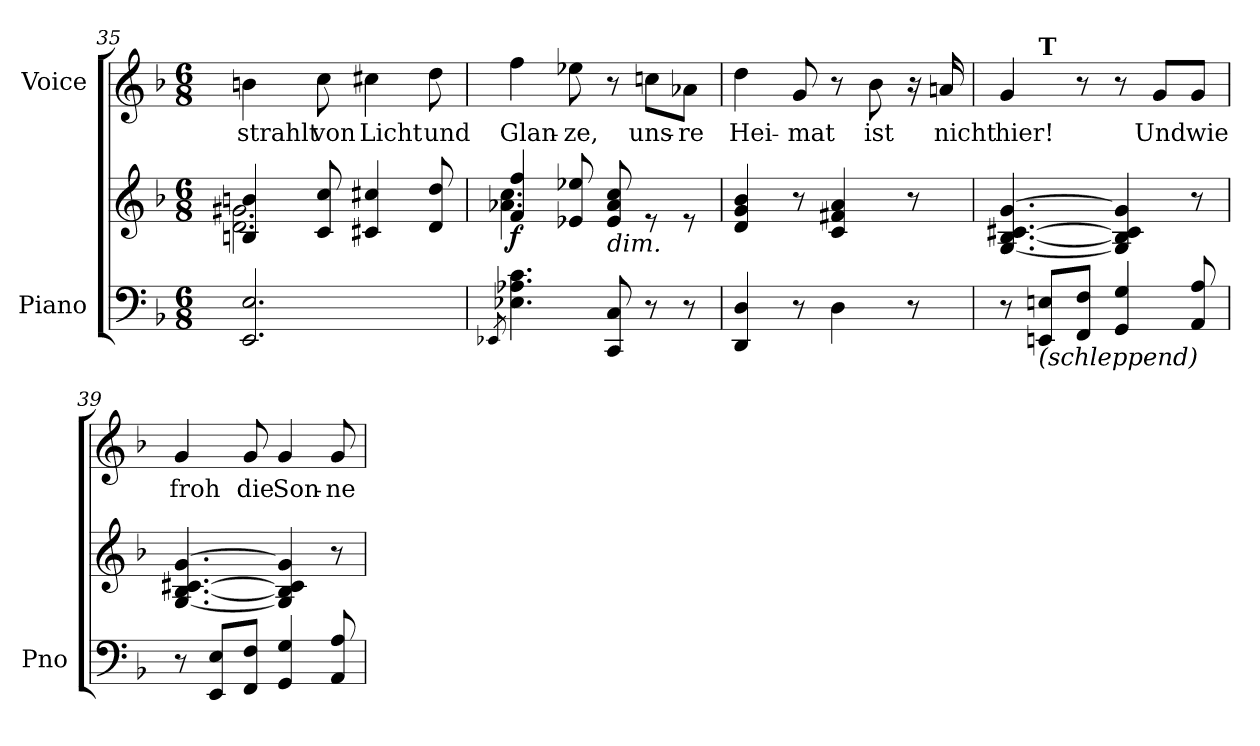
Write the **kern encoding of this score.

**kern	**kern	**dynam	**kern	**text
*part2	*part2	*part2	*part1	*part1
*staff3	*staff2	*staff2/3	*staff1	*staff1
*I"Piano	*	*	*I"Voice	*
*I'Pno	*	*	*	*
*clefF4	*clefG2	*	*clefG2	*
*k[b-]	*k[b-]	*	*k[b-]	*
*M6/8	*M6/8	*	*M6/8	*
=35	=35	=35	=35	=35
*	*^	*	*	*
!	!	!	!	!	!LO:LY:b
2.EE/ 2.E/	4Bn/ 4bn/	2.d\ 2.g#X\	.	4bn\	-strahlt
!	!	!	!	!	!LO:LY:b
.	8c/ 8cc/	.	.	8cc\	von
!	!	!	!	!	!LO:LY:b
.	4c#X/ 4cc#X/	.	.	4cc#X\	Licht
!	!	!	!	!	!LO:LY:b
.	8d/ 8dd/	.	.	8dd\	und
=36	=36	=36	=36	=36	=36
8qEE-X/	.	.	.	.	.
!	!	!	!LO:DY:b	!	!LO:LY:b
4.E-X\ 4.A-X\ 4.c\	4f/ 4ff/	4.a-X\ 4.cc\	f	4ff\	Glan-
!	!	!	!	!	!LO:LY:b
.	8e-X/ 8ee-X/	.	.	8ee-X\	-ze,
!	!LO:TX:b:i:t=dim.	!	!	!	!
8CC/ 8C/	8e-/ 8a-/ 8cc/	4.ryy	.	8r	.
!	!	!	!	!	!LO:LY:b
8r	8re	.	.	8ccn\L	uns-
!	!	!	!	!	!LO:LY:b
8r	8re	.	.	8a-X\J	-re
*	*v	*v	*	*	*
=37	=37	=37	=37	=37
!	!	!	!	!LO:LY:b
4DD/ 4D/	4d/ 4g/ 4b-/	.	4dd\	Hei-
!	!	!	!	!LO:LY:b
8r	8r	.	8g/	-mat
4D\	4c/ 4f#X/ 4a/	.	8r	.
!	!	!	!	!LO:LY:b
.	.	.	8b-\	ist
8r	8r	.	16r	.
!	!	!	!	!LO:LY:b
.	.	.	16an/	nicht
!!LO:LB:g=z
=38	=38	=38	=38	=38
!	!	!LO:DY:b	!	!LO:LY:b
!	!	!LO:DY:n=1:b	!	!
*	*	*	*^	*
8r	[4.G/ [4.B-/ [4.c#X/ [4.g/	p other-dynamics	4g/	8ryy	hier!
!	!	!	!	!LO:TX:a:B:t=T	!
!LO:TX:b:i:t=(schleppend)	!	!	!	!	!
8EEn/ 8En/L	.	.	.	2ryy	.
8FF/ 8F/J	.	.	8r	.	.
4GG/ 4G/	4G/] 4B-/] 4c#/] 4g/]	.	8r	.	.
!	!	!	!	!	!LO:LY:b
.	.	.	8g/L	.	Und
!	!	!	!	!	!LO:LY:b
8AA/ 8A/	8r	.	8g/J	8ryy	wie
=39	=39	=39	=39	=39	=39
!	!	!	!	!	!LO:LY:b
*	*	*	*v	*v	*
8r	[4.G/ [4.B-/ [4.c#X/ [4.g/	.	4g/	froh
8EE/ 8E/L	.	.	.	.
!	!	!	!	!LO:LY:b
8FF/ 8F/J	.	.	8g/	die
!	!	!	!	!LO:LY:b
4GG/ 4G/	4G/] 4B-/] 4c#/] 4g/]	.	4g/	Son-
!	!	!	!	!LO:LY:b
8AA/ 8A/	8r	.	8g/	-ne
=	=	=	=	=
*-	*-	*-	*-	*-
